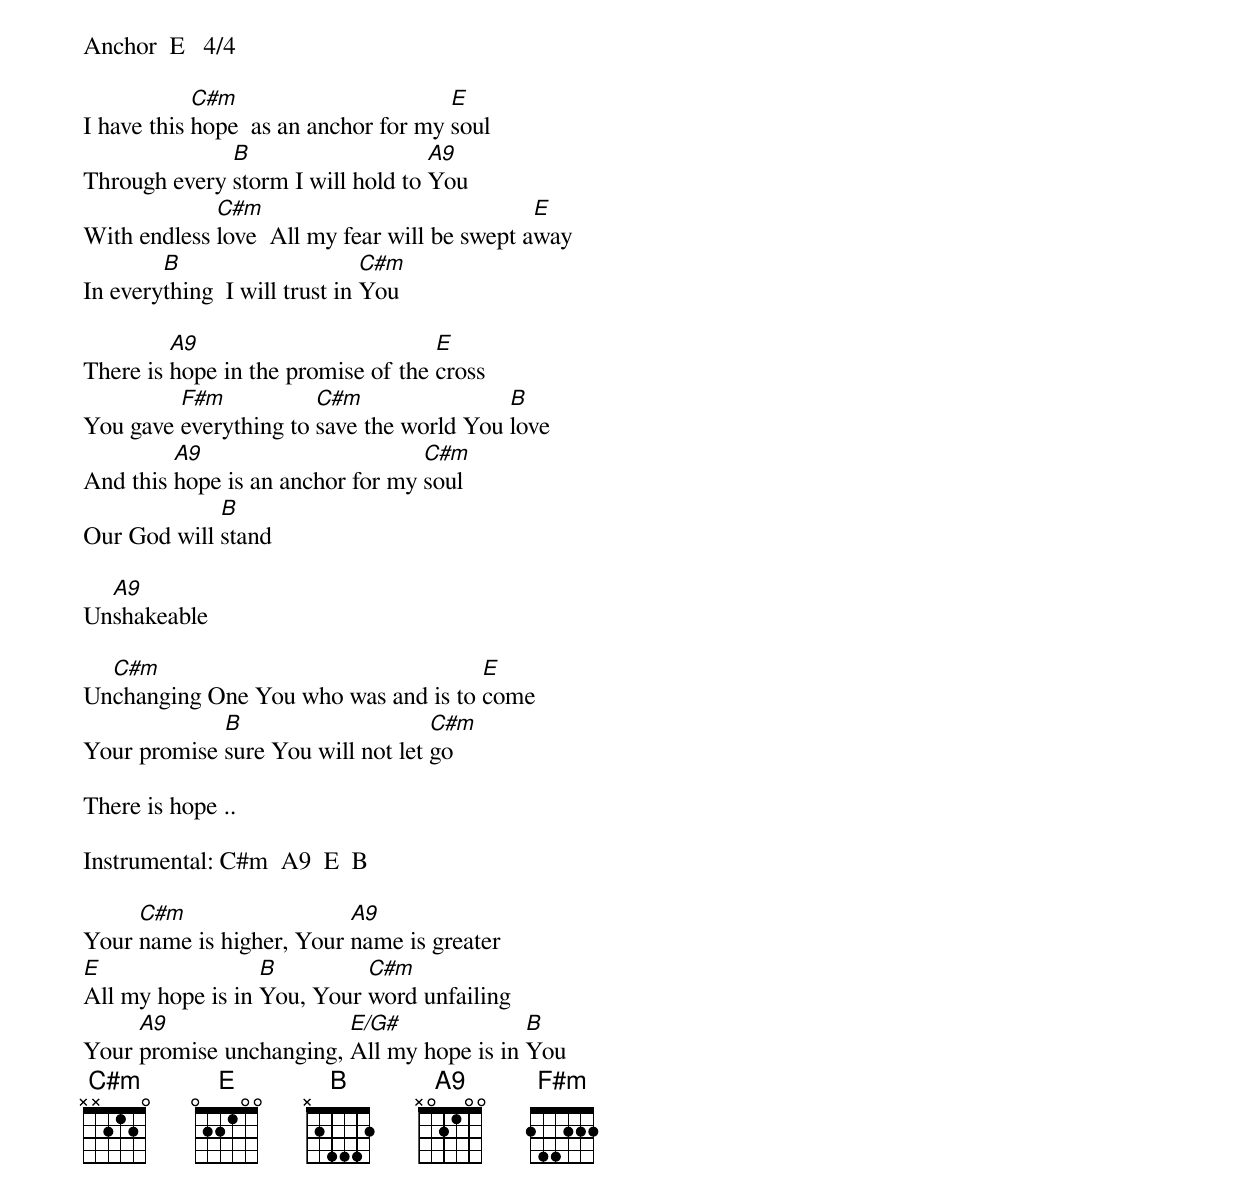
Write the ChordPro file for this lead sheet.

Anchor  E   4/4

I have this [C#m]hope  as an anchor for my [E]soul
Through every [B]storm I will hold to [A9]You
With endless [C#m]love  All my fear will be swept a[E]way
In every[B]thing  I will trust in [C#m]You

There is [A9]hope in the promise of the [E]cross
You gave [F#m]everything to [C#m]save the world You [B]love
And this [A9]hope is an anchor for my [C#m]soul
Our God will [B]stand

Un[A9]shakeable

Un[C#m]changing One You who was and is to [E]come
Your promise [B]sure You will not let [C#m]go

There is hope ..

Instrumental: C#m  A9  E  B

Your [C#m]name is higher, Your [A9]name is greater
[E]All my hope is in [B]You, Your [C#m]word unfailing
Your [A9]promise unchanging, [E/G#]All my hope is in [B]You
